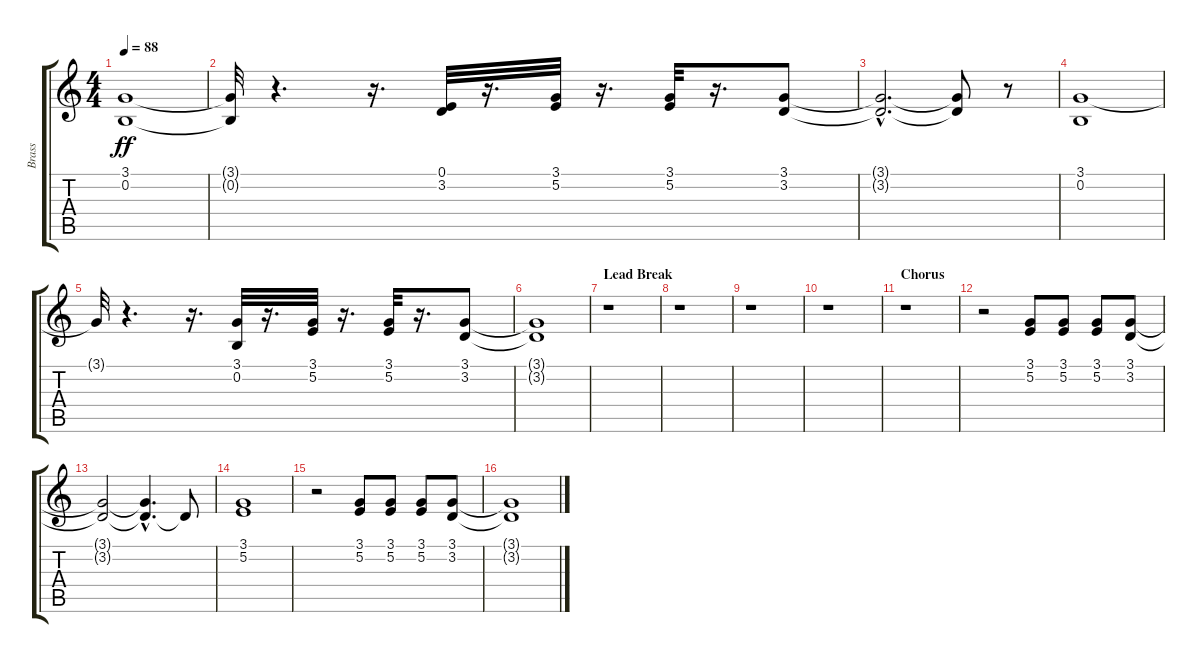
\track ("Brass" "Brass") {instrument tuba}
\staff {score tabs}
\tuning (E4 B3 G3 D3 A2 E2) {hide}
\ts (4 4)
\tempo 88
\clef g2
\ks c
(3.1 0.2).1{dy ff} |
(3.1{t} 0.2{t}).32 r.4{d} r.16{d} (0.1 3.2).32 r.16{d} (3.1 5.2).32 r.16{d} (3.1 5.2).32 r.16{d} (3.1 3.2).8 |
(3.1{hac t} 3.2{hac t}).2{d} (3.1{t} 3.2{t}).8 r.8 |
(3.1 0.2).1 |
3.1{t}.32 r.4{d} r.16{d} (3.1 0.2).32 r.16{d} (3.1 5.2).32 r.16{d} (3.1 5.2).32 r.16{d} (3.1 3.2).8 |
(3.1{t} 3.2{t}).1 |
\section ("" "Lead Break")
r.1 |
r.1 |
r.1 |
r.1 |
\section ("" "Chorus")
r.1 |
r.2 (3.1 5.2).8 (3.1 5.2).8 (3.1 5.2).8 (3.1 3.2).8 |
(3.1{t} 3.2{t}).2 (3.1{hac t} 3.2{hac t}).4{d} 3.2{t}.8 |
(3.1 5.2).1 |
r.2 (3.1 5.2).8 (3.1 5.2).8 (3.1 5.2).8 (3.1 3.2).8 |
(3.1{t} 3.2{t}).1
